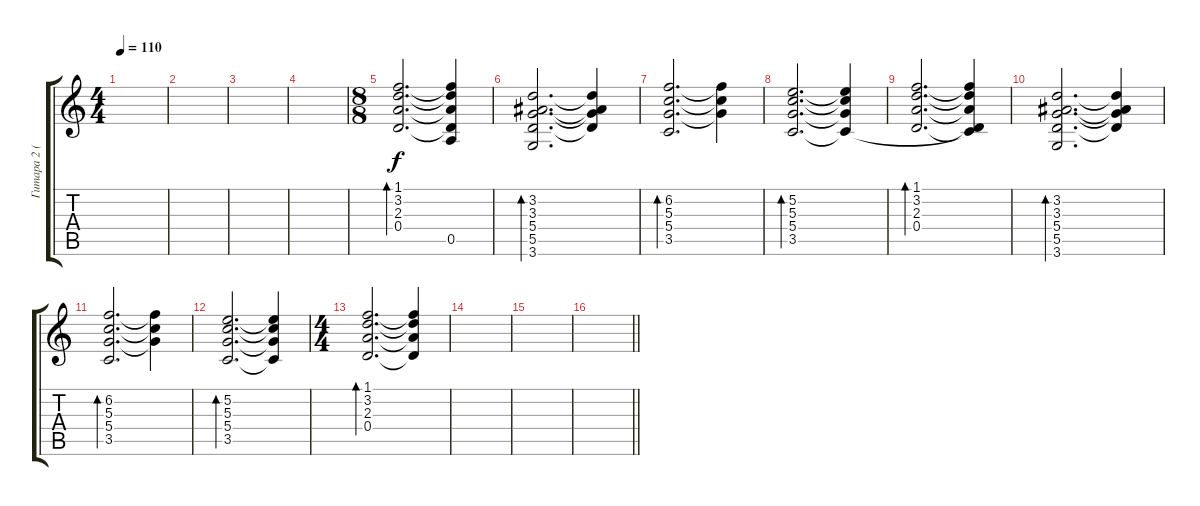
\track ("Гитара 2 (соло)" "Гитара 2 (") {instrument electricguitarclean}
\staff {score tabs}
\tuning (E4 B3 G3 D3 A2 E2) {hide}
\ts (4 4)
\tempo 110
\clef g2
\ks c
|
|
|
|
\ts (8 8)
(1.1 3.2 2.3 0.4).2{d bd 120} (1.1{t} 3.2{t} 2.3{t} 0.4{t} 0.5).4 |
(3.2 3.3 5.4 5.5 3.6).2{d bd 120} (3.2{t} 3.3{t} 5.4{t} 5.5{t}).4 |
(6.2 5.3 5.4 3.5).2{d bd 120} (6.2{t} 5.3{t} 5.4{t}).4 |
(5.2 5.3 5.4 3.5).2{d bd 120} (5.2{t} 5.3{t} 5.4{t} 3.5{t}).4 |
(1.1 3.2 2.3 0.4).2{d bd 120} (1.1{t} 3.2{t} 2.3{t} 0.4{t} 3.5{t}).4 |
(3.2 3.3 5.4 5.5 3.6).2{d bd 120} (3.2{t} 3.3{t} 5.4{t} 5.5{t}).4 |
(6.2 5.3 5.4 3.5).2{d bd 120} (6.2{t} 5.3{t} 5.4{t}).4 |
(5.2 5.3 5.4 3.5).2{d bd 120} (5.2{t} 5.3{t} 5.4{t} 3.5{t}).4 |
\ts (4 4)
(1.1 3.2 2.3 0.4).2{d bd 120} (1.1{t} 3.2{t} 2.3{t} 0.4{t}).4 |
|
|
\barLineRight lightlight
